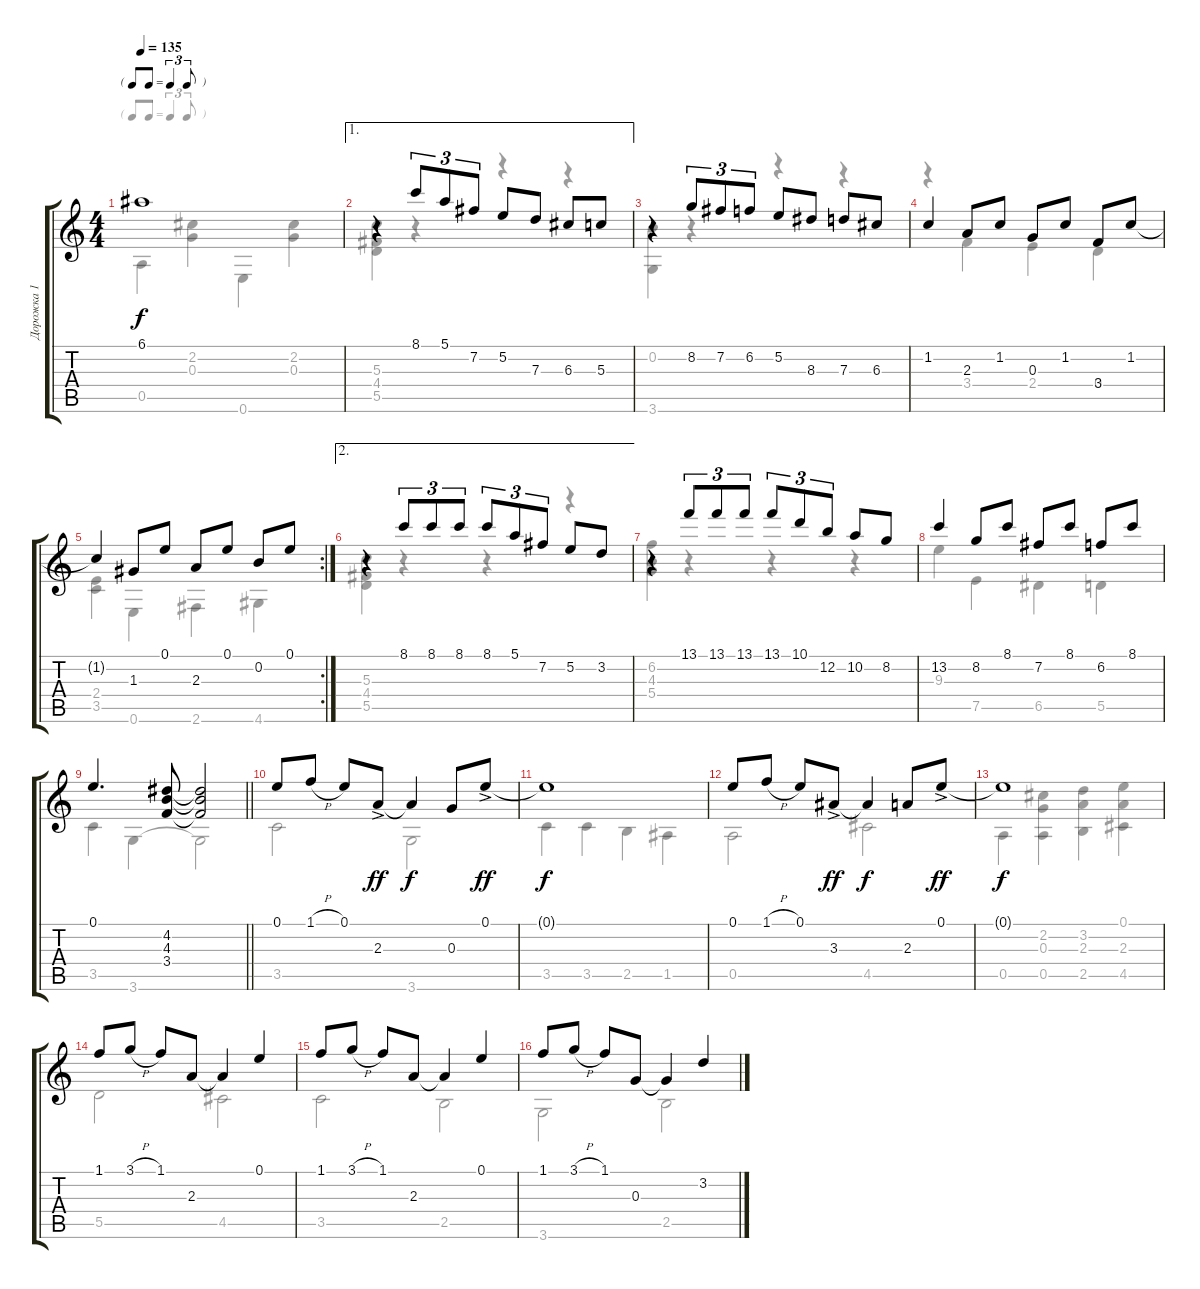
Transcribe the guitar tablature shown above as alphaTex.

\track ("Дорожка 1" "Дорожка 1") {instrument acousticguitarnylon}
\staff {score tabs}
\tuning (E4 B3 G3 D3 A2 E2) {hide}
\voice
\ts (4 4)
\tf triplet8th
\tempo 135
\clef g2
\ks c
6.1{t}.1{dy f} |
\ae 1
r.4 8.1.8{tu (3 2)} 5.1.8{tu (3 2)} 7.2.8{tu (3 2)} 5.2.8 7.3.8 6.3.8 5.3.8 |
r.4 8.2.8{tu (3 2)} 7.2.8{tu (3 2)} 6.2.8{tu (3 2)} 5.2.8 8.3.8 7.3.8 6.3.8 |
1.2.4 2.3.8 1.2.8 0.3.8 1.2.8 3.4.8 1.2.8 |
\rc 2
1.2{t}.4 1.3.8 0.1.8 2.3.8 0.1.8 0.2.8 0.1.8 |
\ae 2
r.4 8.1.8{tu (3 2)} 8.1.8{tu (3 2)} 8.1.8{tu (3 2)} 8.1.8{tu (3 2)} 5.1.8{tu (3 2)} 7.2.8{tu (3 2)} 5.2.8 3.2.8 |
r.4 13.1.8{tu (3 2)} 13.1.8{tu (3 2)} 13.1.8{tu (3 2)} 13.1.8{tu (3 2)} 10.1.8{tu (3 2)} 12.2.8{tu (3 2)} 10.2.8 8.2.8 |
13.2.4 8.2.8 8.1.8 7.2.8 8.1.8 6.2.8 8.1.8 |
\barLineRight lightlight
0.1.4{d} (4.2 4.3 3.4).8 (4.2{t} 4.3{t} 3.4{t}).2 |
0.1.8 1.1{h}.8 0.1.8 2.3{ac}.8{dy ff} 2.3{t}.4{dy f} 0.3.8 0.1{ac}.8{dy ff} |
0.1{t}.1{dy f} |
0.1.8 1.1{h}.8 0.1.8 3.3{ac}.8{dy ff} 3.3{t}.4{dy f} 2.3.8 0.1{ac}.8{dy ff} |
0.1{t}.1{dy f} |
1.1.8 3.1{h}.8 1.1.8 2.3.8 2.3{t}.4 0.1.4 |
1.1.8 3.1{h}.8 1.1.8 2.3.8 2.3{t}.4 0.1.4 |
1.1.8 3.1{h}.8 1.1.8 0.3.8 0.3{t}.4 3.2.4
\voice
\clef g2
\ottava regular
\simile none
\ks c
0.5.4{dy f} (2.2 0.3).4 0.6.4 (2.2 0.3).4 |
(5.3 4.4 5.5).4 r.4 r.4 r.4 |
(0.2 3.6).4 r.4 r.4 r.4 |
r.4 3.4.4 2.4.4 0.4.4 |
(2.4 3.5).4 0.6.4 2.6.4 4.6.4 |
(5.3 4.4 5.5).4 r.4 r.4 r.4 |
(6.2 4.3 5.4).4 r.4 r.4 r.4 |
9.3.4 7.5.4 6.5.4 5.5.4 |
\barLineRight lightlight
3.5.4 3.6.4 3.6{t}.2 |
3.5.2 3.6.2 |
3.5.4 3.5.4 2.5.4 1.5.4 |
0.5.2 4.5.2 |
0.5.4 (2.2 0.3 0.5).4 (3.2 2.3 2.5).4 (0.1 2.3 4.5).4 |
5.5.2 4.5.2 |
3.5.2 2.5.2 |
3.6.2 2.5.2
